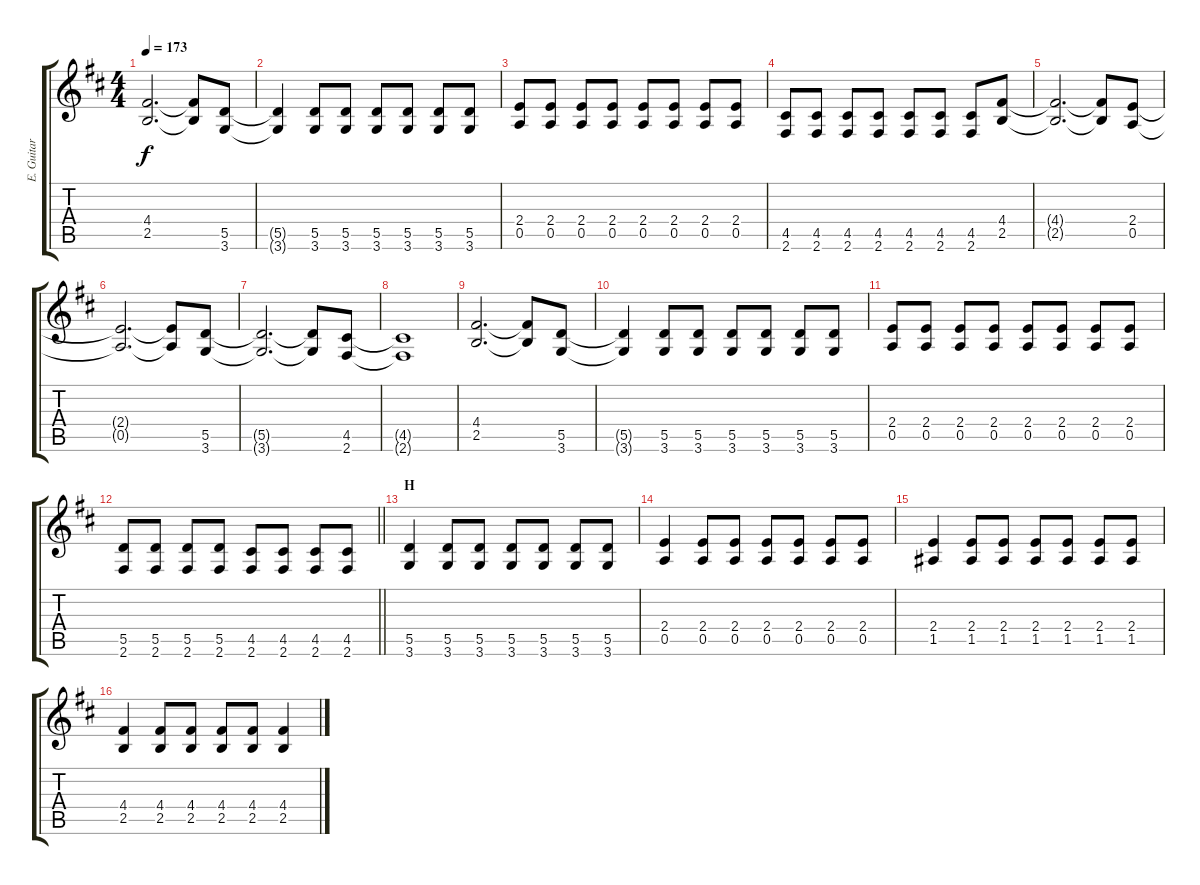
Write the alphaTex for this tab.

\track ("E. Guitar I" "E. Guitar ") {instrument overdrivenguitar}
\staff {score tabs}
\tuning (E4 B3 G3 D3 A2 E2) {hide}
\ts (4 4)
\tempo 173
\clef g2
\ks d
(4.4 2.5).2{d dy f} (4.4{t} 2.5{t}).8 (5.5 3.6).8 |
(5.5{t} 3.6{t}).4 (5.5 3.6).8 (5.5 3.6).8 (5.5 3.6).8 (5.5 3.6).8 (5.5 3.6).8 (5.5 3.6).8 |
(2.4 0.5).8 (2.4 0.5).8 (2.4 0.5).8 (2.4 0.5).8 (2.4 0.5).8 (2.4 0.5).8 (2.4 0.5).8 (2.4 0.5).8 |
(4.5 2.6).8 (4.5 2.6).8 (4.5 2.6).8 (4.5 2.6).8 (4.5 2.6).8 (4.5 2.6).8 (4.5 2.6).8 (4.4 2.5).8 |
(4.4{t} 2.5{t}).2{d} (4.4{t} 2.5{t}).8 (2.4 0.5).8 |
(2.4{t} 0.5{t}).2{d} (2.4{t} 0.5{t}).8 (5.5 3.6).8 |
(5.5{t} 3.6{t}).2{d} (5.5{t} 3.6{t}).8 (4.5 2.6).8 |
(4.5{t} 2.6{t}).1 |
(4.4 2.5).2{d} (4.4{t} 2.5{t}).8 (5.5 3.6).8 |
(5.5{t} 3.6{t}).4 (5.5 3.6).8 (5.5 3.6).8 (5.5 3.6).8 (5.5 3.6).8 (5.5 3.6).8 (5.5 3.6).8 |
(2.4 0.5).8 (2.4 0.5).8 (2.4 0.5).8 (2.4 0.5).8 (2.4 0.5).8 (2.4 0.5).8 (2.4 0.5).8 (2.4 0.5).8 |
\barLineRight lightlight
(5.5 2.6).8 (5.5 2.6).8 (5.5 2.6).8 (5.5 2.6).8 (4.5 2.6).8 (4.5 2.6).8 (4.5 2.6).8 (4.5 2.6).8 |
\section ("" "H")
(5.5 3.6).4 (5.5 3.6).8 (5.5 3.6).8 (5.5 3.6).8 (5.5 3.6).8 (5.5 3.6).8 (5.5 3.6).8 |
(2.4 0.5).4 (2.4 0.5).8 (2.4 0.5).8 (2.4 0.5).8 (2.4 0.5).8 (2.4 0.5).8 (2.4 0.5).8 |
(2.4 1.5).4 (2.4 1.5).8 (2.4 1.5).8 (2.4 1.5).8 (2.4 1.5).8 (2.4 1.5).8 (2.4 1.5).8 |
(4.4 2.5).4 (4.4 2.5).8 (4.4 2.5).8 (4.4 2.5).8 (4.4 2.5).8 (4.4 2.5).4
